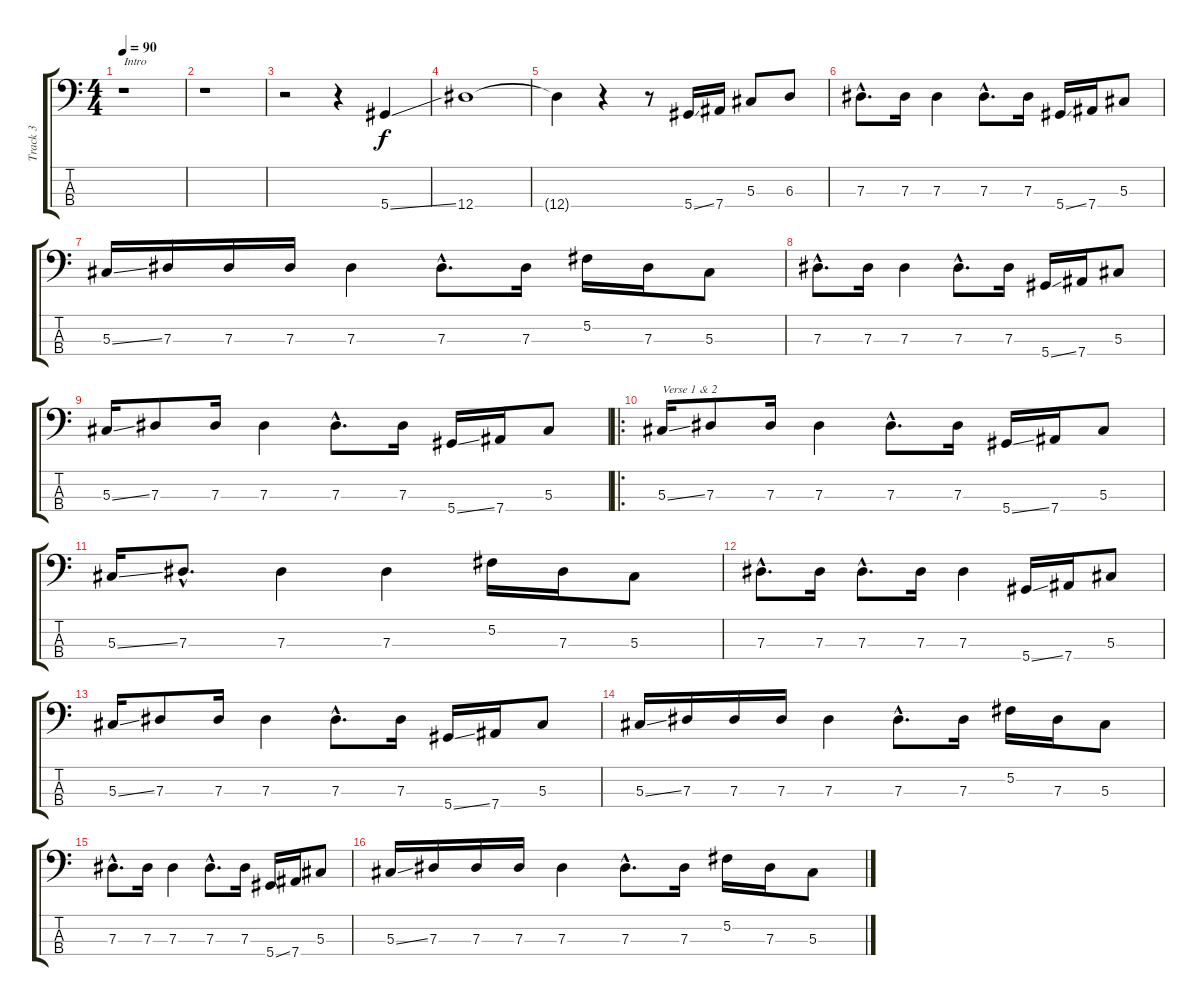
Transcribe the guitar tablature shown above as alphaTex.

\track ("Track 3" "Track 3") {instrument electricbasspick}
\staff {score tabs}
\tuning (Gb2 Db2 Ab1 Eb1) {hide}
\ts (4 4)
\tempo 90
\clef f4
\ks c
r.1{txt "Intro" dy f instrument electricbasspick} |
r.1 |
r.2 r.4 5.4{ss}.4 |
12.4.1 |
12.4{t}.4 r.4 r.8 5.4{ss}.16 7.4.16 5.3.8 6.3.8 |
7.3{hac}.8{d} 7.3.16 7.3.4 7.3{hac}.8{d} 7.3.16 5.4{ss}.16 7.4.16 5.3.8 |
5.3{ss}.16 7.3.16 7.3.16 7.3.16 7.3.4 7.3{hac}.8{d} 7.3.16 5.2.16 7.3.16 5.3.8 |
7.3{hac}.8{d} 7.3.16 7.3.4 7.3{hac}.8{d} 7.3.16 5.4{ss}.16 7.4.16 5.3.8 |
5.3{ss}.16 7.3.8 7.3.16 7.3.4 7.3{hac}.8{d} 7.3.16 5.4{ss}.16 7.4.16 5.3.8 |
\ro
5.3{ss}.16{txt "Verse 1 & 2"} 7.3.8 7.3.16 7.3.4 7.3{hac}.8{d} 7.3.16 5.4{ss}.16 7.4.16 5.3.8 |
5.3{ss}.16 7.3{hac}.8{d} 7.3.4 7.3.4 5.2.16 7.3.16 5.3.8 |
7.3{hac}.8{d} 7.3.16 7.3{hac}.8{d} 7.3.16 7.3.4 5.4{ss}.16 7.4.16 5.3.8 |
5.3{ss}.16 7.3.8 7.3.16 7.3.4 7.3{hac}.8{d} 7.3.16 5.4{ss}.16 7.4.16 5.3.8 |
5.3{ss}.16 7.3.16 7.3.16 7.3.16 7.3.4 7.3{hac}.8{d} 7.3.16 5.2.16 7.3.16 5.3.8 |
7.3{hac}.8{d} 7.3.16 7.3.4 7.3{hac}.8{d} 7.3.16 5.4{ss}.16 7.4.16 5.3.8 |
5.3{ss}.16 7.3.16 7.3.16 7.3.16 7.3.4 7.3{hac}.8{d} 7.3.16 5.2.16 7.3.16 5.3.8
